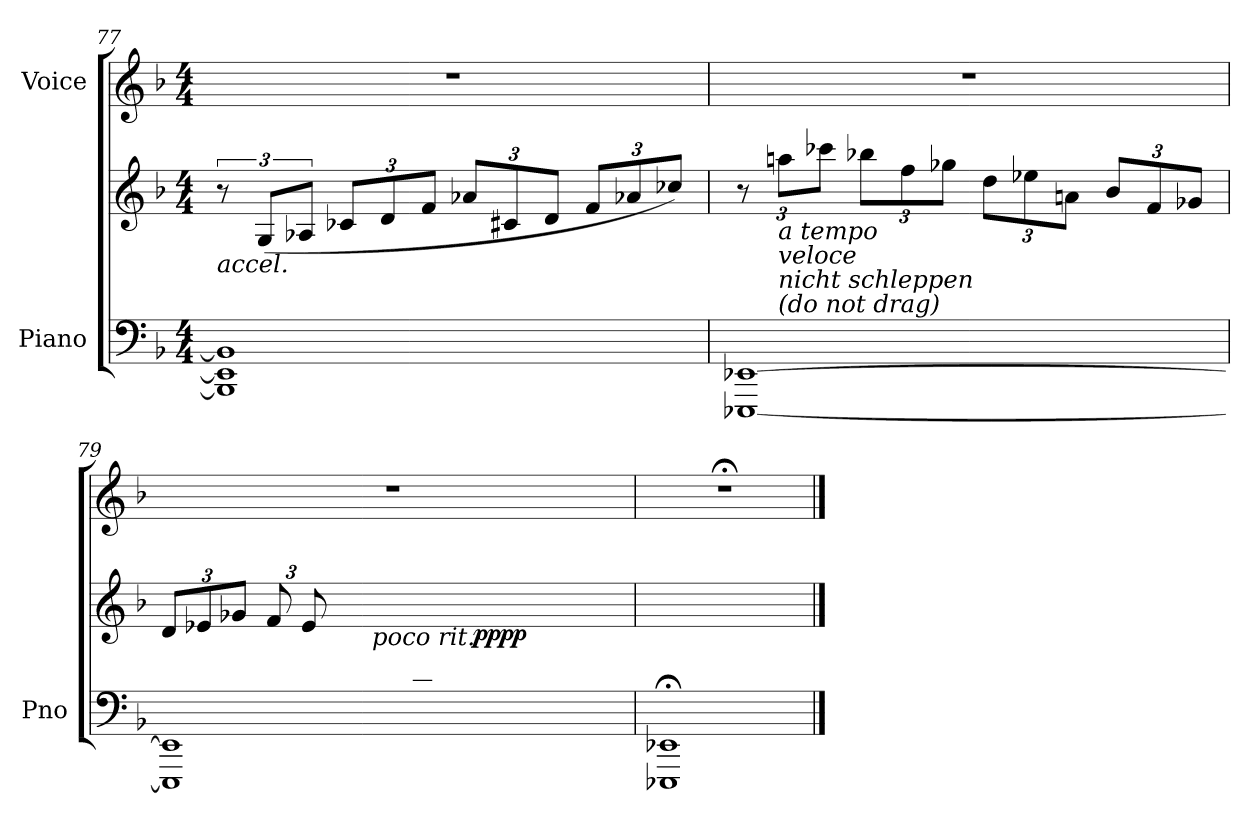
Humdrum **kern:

**kern	**kern	**dynam	**kern
*part2	*part2	*part2	*part1
*staff3	*staff2	*staff2/3	*staff1
*I"Piano	*	*	*I"Voice
*I'Pno	*	*	*
!!LO:PB:g=z
*clefF4	*clefG2	*	*clefG2
*k[b-]	*k[b-]	*	*k[b-]
*M4/4	*M4/4	*	*M4/4
=77	=77	=77	=77
!	!LO:TX:b:i:t=accel.	!	!
1BBB-] 1EE-] 1BB-]	12r	.	1r
.	(>12G/L	.	.
.	12A-X/J	.	.
*	*Xbrackettup	*	*
.	12c-X/L	.	.
.	12d/	.	.
.	12f/J	.	.
.	12a-X/L	.	.
.	12c#X/	.	.
.	12d/J	.	.
.	12f/L	.	.
.	12a-X/	.	.
.	12cc-X/J)	.	.
=78	=78	=78	=78
[<1EEE-X [1EE-X	12r	.	1r
!	!LO:TX:b:i:t=a tempo	!	!
!	!LO:TX:b:i:t=veloce	!	!
!	!LO:TX:b:i:t=nicht schleppen	!	!
!	!LO:TX:b:i:t=(do not drag)	!	!
.	(12aan\L	.	.
.	12ccc-X\J	.	.
*	*brackettup	*	*
.	12bb-X\L	.	.
.	12ff\	.	.
.	12gg-X\J	.	.
.	12dd\L	.	.
.	12ee-X\	.	.
.	12an\J	.	.
*	*Xbrackettup	*	*
.	12b-/L	.	.
.	12f/	.	.
.	12g-X/J	.	.
=79	=79	=79	=79
*^	*	*	*
*	*^	*	*	*
12%5ryy	1EEE-] 1EE-]	4ryy	12d/L	.	1r
.	.	.	12e-X/	.	.
.	.	.	12g-X/J	.	.
.	.	4ryy	12f/L	.	.
.	.	.	12e-/	.	.
12An/J	.	.	12ryy	.	.
!	!	!	!LO:TX:b:i:t=poco rit.	!	!
12c-X\L	.	2ryy	4ryy	.	.
12B-\	.	.	.	.	.
12G-X\J	.	.	.	.	.
*Xbrackettup	*	*	*	*	*
!	!	!	!	!LO:DY:b	!
12E-X/L	.	.	4ryy	pppp	.
12BB-/	.	.	.	.	.
12GG-X/J)	.	.	.	.	.
*v	*v	*v	*	*	*
!!LO:LB:g=z
=80	=80	=80	=80
1EEE-X;< 1EE-X;<	1ryy	.	1r;<
==	==	==	==
*-	*-	*-	*-
